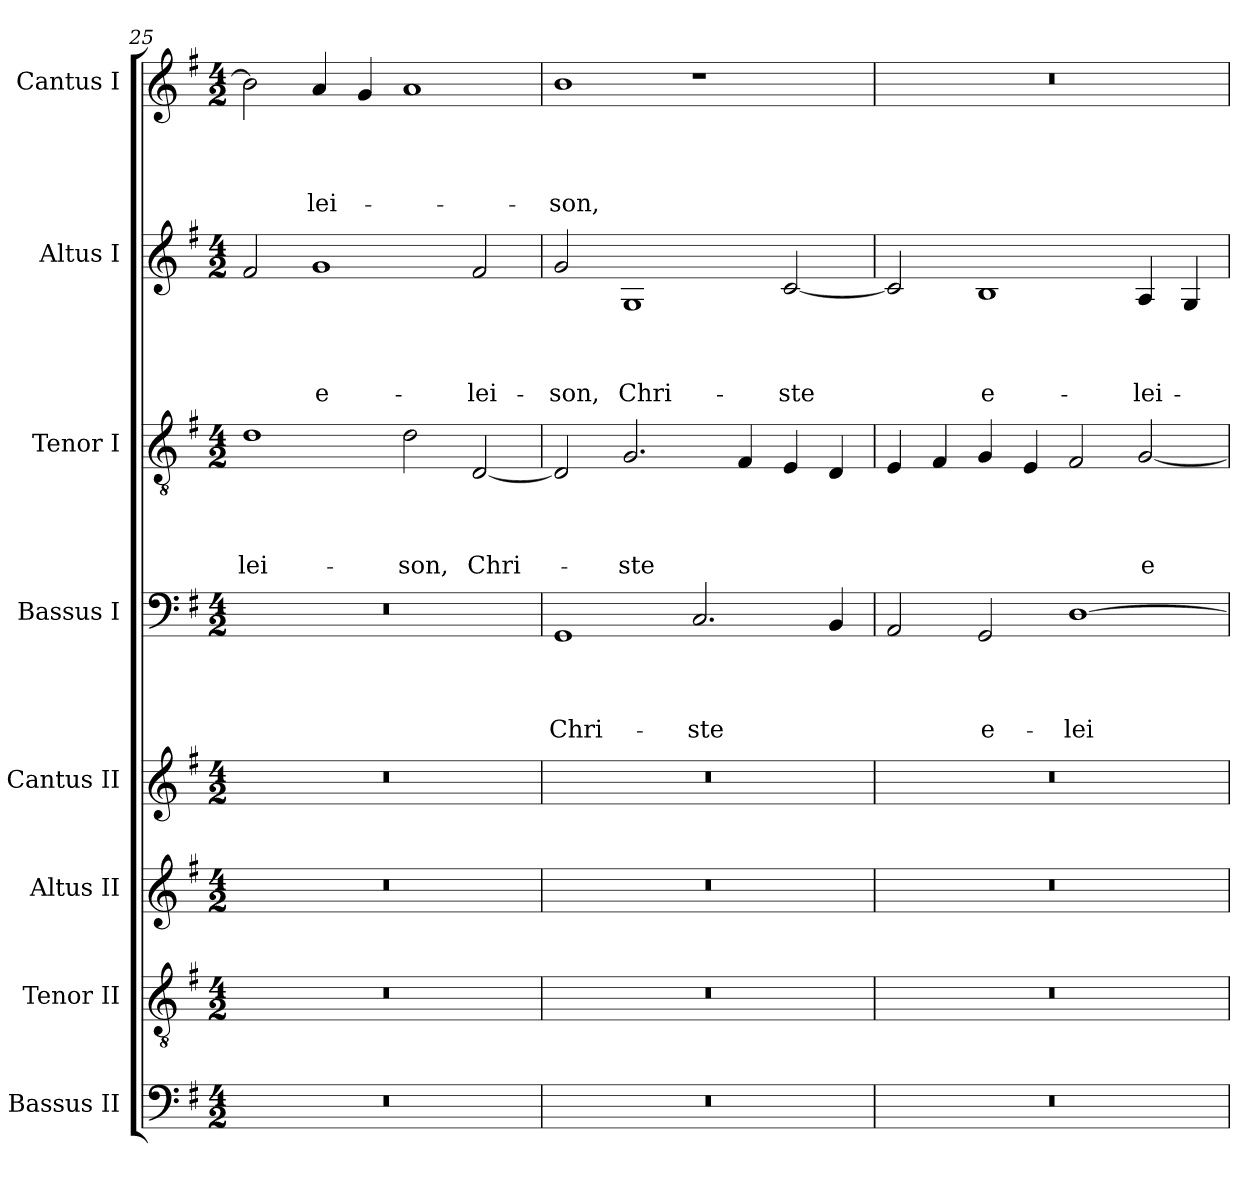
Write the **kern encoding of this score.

**kern	**kern	**kern	**kern	**kern	**text	**text	**text	**text	**kern	**text	**text	**text	**text	**kern	**text	**text	**text	**text	**kern	**text	**text	**text	**text
*part8	*part7	*part6	*part5	*part4	*part4	*part4	*part4	*part4	*part3	*part3	*part3	*part3	*part3	*part2	*part2	*part2	*part2	*part2	*part1	*part1	*part1	*part1	*part1
*staff8	*staff7	*staff6	*staff5	*staff4	*staff4	*staff4	*staff4	*staff4	*staff3	*staff3	*staff3	*staff3	*staff3	*staff2	*staff2	*staff2	*staff2	*staff2	*staff1	*staff1	*staff1	*staff1	*staff1
*I"Bassus II	*I"Tenor II	*I"Altus II	*I"Cantus II	*I"Bassus I	*	*	*	*	*I"Tenor I	*	*	*	*	*I"Altus I	*	*	*	*	*I"Cantus I	*	*	*	*
*I'B II	*I'T II	*I'A II	*I'C II	*I'B I	*	*	*	*	*I'T I	*	*	*	*	*I'A I	*	*	*	*	*I'C I	*	*	*	*
*clefF4	*clefGv2	*clefG2	*clefG2	*clefF4	*	*	*	*	*clefGv2	*	*	*	*	*clefG2	*	*	*	*	*clefG2	*	*	*	*
*k[f#]	*k[f#]	*k[f#]	*k[f#]	*k[f#]	*	*	*	*	*k[f#]	*	*	*	*	*k[f#]	*	*	*	*	*k[f#]	*	*	*	*
*G:	*G:	*G:	*G:	*G:	*	*	*	*	*G:	*	*	*	*	*G:	*	*	*	*	*G:	*	*	*	*
*M4/2	*M4/2	*M4/2	*M4/2	*M4/2	*	*	*	*	*M4/2	*	*	*	*	*M4/2	*	*	*	*	*M4/2	*	*	*	*
=25	=25	=25	=25	=25	=25	=25	=25	=25	=25	=25	=25	=25	=25	=25	=25	=25	=25	=25	=25	=25	=25	=25	=25
!	!	!	!	!	!	!	!	!	!	!	!	!	!LO:LY:b	!	!	!	!	!	!	!	!	!	!
0r	0r	0r	0r	0r	.	.	.	.	1d	.	.	.	-lei-	2f#/	.	.	.	.	2b\]	.	.	.	.
!	!	!	!	!	!	!	!	!	!	!	!	!	!	!	!	!	!	!LO:LY:b	!	!	!	!	!
!	!	!	!	!	!	!	!	!	!	!	!	!	!	!	!	!	!	!	!	!	!	!	!LO:LY:b
.	.	.	.	.	.	.	.	.	.	.	.	.	.	1g	.	.	.	e-	4a/	.	.	.	-lei-
.	.	.	.	.	.	.	.	.	.	.	.	.	.	.	.	.	.	.	4g/	.	.	.	.
!	!	!	!	!	!	!	!	!	!	!	!	!	!LO:LY:b	!	!	!	!	!	!	!	!	!	!
.	.	.	.	.	.	.	.	.	2d\	.	.	.	-son,	.	.	.	.	.	1a	.	.	.	.
!	!	!	!	!	!	!	!	!	!	!	!	!	!LO:LY:b	!	!	!	!	!	!	!	!	!	!
!	!	!	!	!	!	!	!	!	!	!	!	!	!	!	!	!	!	!LO:LY:b	!	!	!	!	!
.	.	.	.	.	.	.	.	.	[2D/	.	.	.	Chri-	2f#/	.	.	.	-lei-	.	.	.	.	.
!!LO:LB:g=z
=26	=26	=26	=26	=26	=26	=26	=26	=26	=26	=26	=26	=26	=26	=26	=26	=26	=26	=26	=26	=26	=26	=26	=26
!	!	!	!	!	!	!	!	!LO:LY:b	!	!	!	!	!	!	!	!	!	!	!	!	!	!	!
!	!	!	!	!	!	!	!	!	!	!	!	!	!	!	!	!	!	!LO:LY:b	!	!	!	!	!
!	!	!	!	!	!	!	!	!	!	!	!	!	!	!	!	!	!	!	!	!	!	!	!LO:LY:b
0r	0r	0r	0r	1GG	.	.	.	Chri-	2D/]	.	.	.	.	2g/	.	.	.	-son,	1b	.	.	.	-son,
!	!	!	!	!	!	!	!	!	!	!	!	!	!LO:LY:b	!	!	!	!	!	!	!	!	!	!
!	!	!	!	!	!	!	!	!	!	!	!	!	!	!	!	!	!	!LO:LY:b	!	!	!	!	!
.	.	.	.	.	.	.	.	.	2.G/	.	.	.	-ste	1G	.	.	.	Chri-	.	.	.	.	.
!	!	!	!	!	!	!	!	!LO:LY:b	!	!	!	!	!	!	!	!	!	!	!	!	!	!	!
.	.	.	.	2.C/	.	.	.	-ste	.	.	.	.	.	.	.	.	.	.	1r	.	.	.	.
.	.	.	.	.	.	.	.	.	4F#/	.	.	.	.	.	.	.	.	.	.	.	.	.	.
!	!	!	!	!	!	!	!	!	!	!	!	!	!	!	!	!	!	!LO:LY:b	!	!	!	!	!
.	.	.	.	.	.	.	.	.	4E/	.	.	.	.	[2c/	.	.	.	-ste	.	.	.	.	.
.	.	.	.	4BB/	.	.	.	.	4D/	.	.	.	.	.	.	.	.	.	.	.	.	.	.
=27	=27	=27	=27	=27	=27	=27	=27	=27	=27	=27	=27	=27	=27	=27	=27	=27	=27	=27	=27	=27	=27	=27	=27
0r	0r	0r	0r	2AA/	.	.	.	.	4E/	.	.	.	.	2c/]	.	.	.	.	0r	.	.	.	.
.	.	.	.	.	.	.	.	.	4F#/	.	.	.	.	.	.	.	.	.	.	.	.	.	.
!	!	!	!	!	!	!	!	!LO:LY:b	!	!	!	!	!	!	!	!	!	!	!	!	!	!	!
!	!	!	!	!	!	!	!	!	!	!	!	!	!	!	!	!	!	!LO:LY:b	!	!	!	!	!
.	.	.	.	2GG/	.	.	.	e-	4G/	.	.	.	.	1B	.	.	.	e-	.	.	.	.	.
.	.	.	.	.	.	.	.	.	4E/	.	.	.	.	.	.	.	.	.	.	.	.	.	.
!	!	!	!	!	!	!	!	!LO:LY:b	!	!	!	!	!	!	!	!	!	!	!	!	!	!	!
.	.	.	.	[1D	.	.	.	-lei-	2F#/	.	.	.	.	.	.	.	.	.	.	.	.	.	.
!	!	!	!	!	!	!	!	!	!	!	!	!	!LO:LY:b	!	!	!	!	!	!	!	!	!	!
!	!	!	!	!	!	!	!	!	!	!	!	!	!	!	!	!	!	!LO:LY:b	!	!	!	!	!
.	.	.	.	.	.	.	.	.	[2G/	.	.	.	e-	4A/	.	.	.	-lei-	.	.	.	.	.
.	.	.	.	.	.	.	.	.	.	.	.	.	.	4G/	.	.	.	.	.	.	.	.	.
=	=	=	=	=	=	=	=	=	=	=	=	=	=	=	=	=	=	=	=	=	=	=	=
*-	*-	*-	*-	*-	*-	*-	*-	*-	*-	*-	*-	*-	*-	*-	*-	*-	*-	*-	*-	*-	*-	*-	*-
